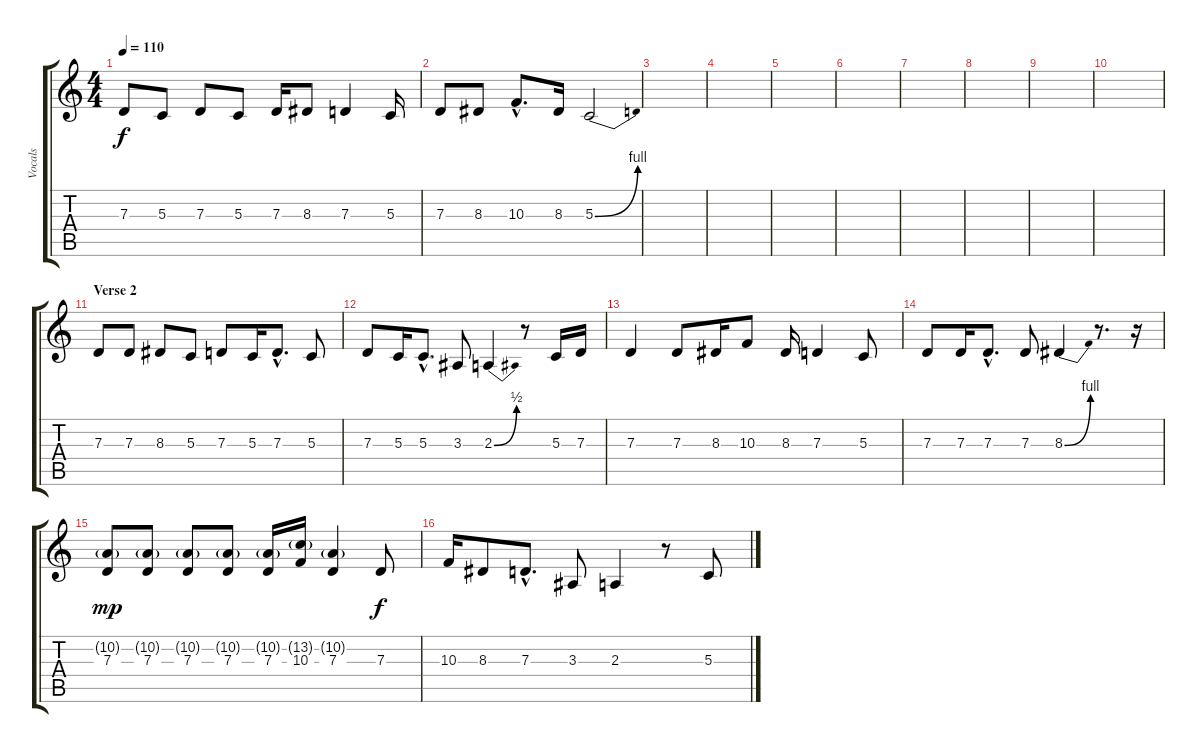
\track ("Vocals" "Vocals") {instrument lead2sawtooth}
\staff {score tabs}
\tuning (E4 B3 G3 D3 A2 E2) {hide}
\ts (4 4)
\tempo 110
\clef g2
\ks c
7.3.8{dy f} 5.3.8 7.3.8 5.3.8 7.3.16 8.3.8 7.3.4 5.3.16 |
7.3.8 8.3.8 10.3{hac}.8{d} 8.3.16 5.3{be (bend 0 0 60 4)}.2 |
|
|
|
|
|
|
|
|
\section ("" "Verse 2")
7.3.8 7.3.8 8.3.8 5.3.8 7.3.8 5.3.16 7.3{hac}.8{d} 5.3.8 |
7.3.8 5.3.16 5.3{hac}.8{d} 3.3.8 2.3{be (bend 0 0 60 2)}.4 r.8 5.3.16 7.3.16 |
7.3.4 7.3.8 8.3.16 10.3.8 8.3.16 7.3.4 5.3.8 |
7.3.8 7.3.16 7.3{hac}.8{d} 7.3.8 8.3{be (bend 0 0 60 4)}.4 r.8{d} r.16 |
(10.2{g} 7.3).8{dy mp} (10.2{g} 7.3).8 (10.2{g} 7.3).8 (10.2{g} 7.3).8 (10.2{g} 7.3).16 (13.2{g} 10.3).16 (10.2{g} 7.3).4 7.3.8{dy f} |
10.3.16 8.3.8 7.3{hac}.8{d} 3.3.8 2.3.4 r.8 5.3.8
